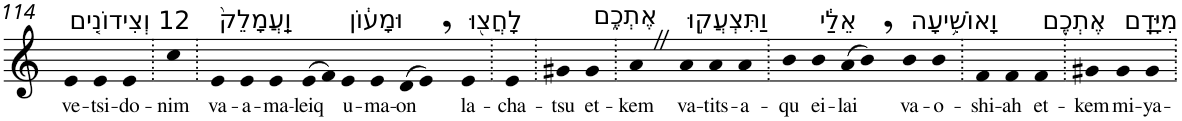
**kern	**text
*part1	*part1
*staff1	*staff1
*I"Piano	*
*I'Pno	*
!!LO:PB:g=z
*clefG2	*
*k[]	*
=114	=114
!LO:TX:a:t=12 וְצִידוֹנִ֤ים	!
!	!LO:LY:b
4e	ve-
!	!LO:LY:b
4e	-tsi-
!	!LO:LY:b
4e	-do-
=115.	=115.
!	!LO:LY:b
4cc	-nim
=116.	=116.
!LO:TX:a:t=וַֽעֲמָלֵק֙	!
!	!LO:LY:b
4e	va-
!	!LO:LY:b
4e	-a-
!	!LO:LY:b
4e	-ma-
!	!LO:LY:b
(>8e	-leiq
8f)	.
!LO:TX:a:t=וּמָע֔וֹן	!
!	!LO:LY:b
4e	u-
!	!LO:LY:b
4e	-ma-
!	!LO:LY:b
(>8d	-on
8e,)	.
!LO:TX:a:t=לָחֲצ֖וּ	!
!	!LO:LY:b
4e	la-
=117.	=117.
!	!LO:LY:b
4e	-cha-
=118.	=118.
!	!LO:LY:b
4g#X	-tsu
!LO:TX:a:t=אֶתְכֶ֑ם	!
!	!LO:LY:b
4g#	et-
=119.	=119.
!	!LO:LY:b
4aZ	-kem
!LO:TX:a:t=וַתִּצְעֲק֣וּ	!
!	!LO:LY:b
4a	va-
!	!LO:LY:b
4a	-tits-
!	!LO:LY:b
4a	-a-
=120.	=120.
!	!LO:LY:b
4b	-qu
!LO:TX:a:t=אֵלַ֔י	!
!	!LO:LY:b
4b	ei-
!	!LO:LY:b
(>8a	-lai
8b,)	.
!LO:TX:a:t=וָאוֹשִׁ֥יעָה	!
!	!LO:LY:b
4b	va-
!	!LO:LY:b
4b	-o-
=121.	=121.
!	!LO:LY:b
4f	-shi-
!	!LO:LY:b
4f	-ah
!LO:TX:a:t=אֶתְכֶ֖ם	!
!	!LO:LY:b
4f	et-
=122.	=122.
!	!LO:LY:b
4g#X	-kem
!LO:TX:a:t=מִיָּדָֽם	!
!	!LO:LY:b
4g#	mi-
!	!LO:LY:b
4g#	-ya-
=.	=.
*-	*-
